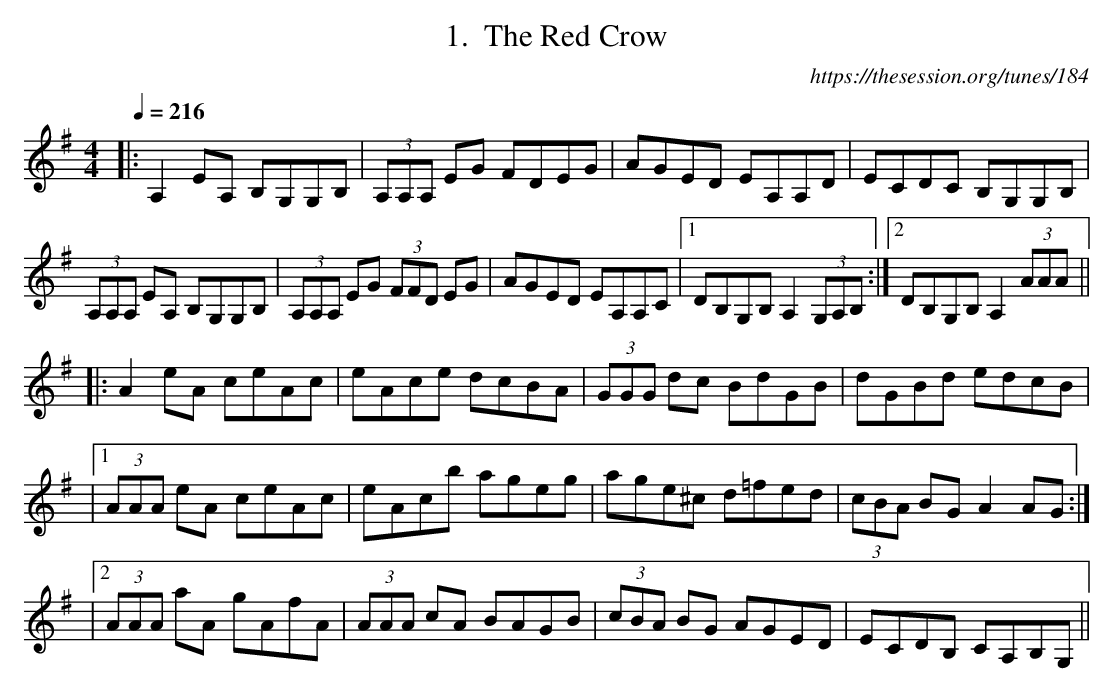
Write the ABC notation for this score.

X:1
T: The Red Crow
C: https://thesession.org/tunes/184
Q: 1/4=216
M: 4/4
L: 1/8
K: Ador
|:A,2 EA, B,G,G,B,|(3A,A,A, EG FDEG|AGED EA,A,D|ECDC B,G,G,B,|
(3A,A,A, EA, B,G,G,B,|(3A,A,A, EG (3FFD EG|AGED EA,A,C|[1 DB,G,B, A,2 (3G,A,B,:|2 DB,G,B, A,2 (3AAA||
|:A2 eA ceAc|eAce dcBA|(3GGG dc BdGB|dGBd edcB|
|1 (3AAA eA ceAc|eAcb ageg|age^c d=fed|(3cBA BG A2 AG:|
|2 (3AAA aA gAfA|(3AAA cA BAGB|(3cBA BG AGED|ECDB, CA,B,G,||
